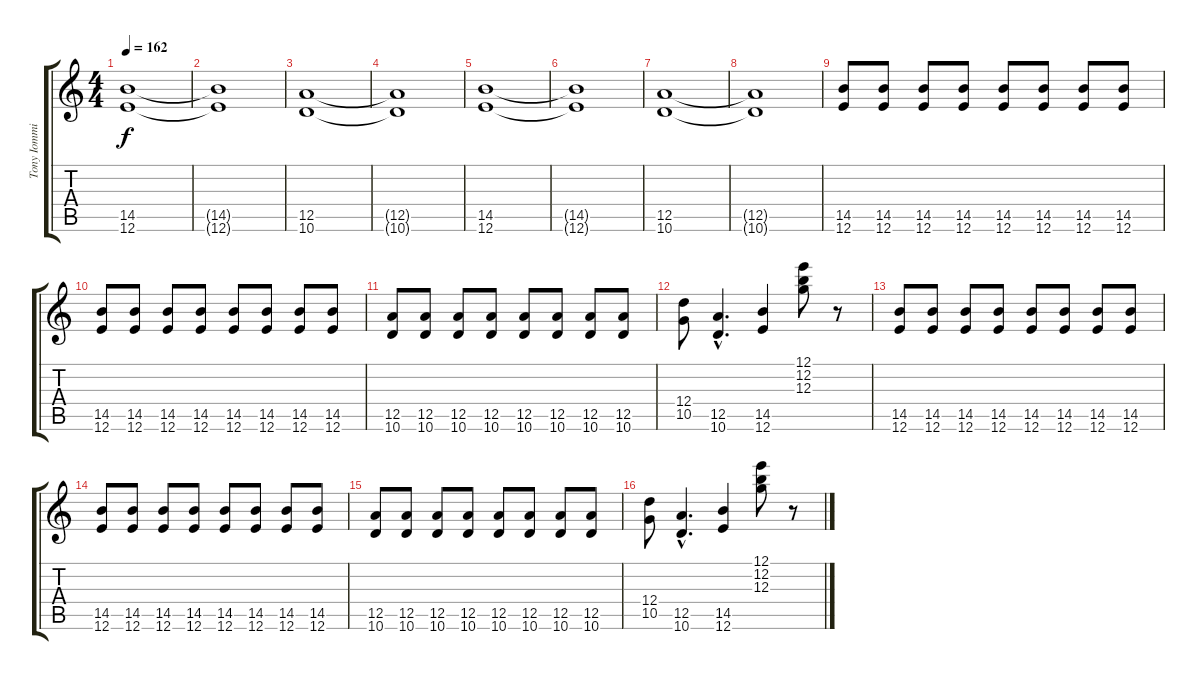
\track ("Tony Iommi" "Tony Iommi") {instrument overdrivenguitar}
\staff {score tabs}
\tuning (E4 B3 G3 D3 A2 E2) {hide}
\ts (4 4)
\tempo 162
\clef g2
\ks c
(14.5 12.6).1{dy f} |
(14.5{t} 12.6{t}).1 |
(12.5 10.6).1 |
(12.5{t} 10.6{t}).1 |
(14.5 12.6).1 |
(14.5{t} 12.6{t}).1 |
(12.5 10.6).1 |
(12.5{t} 10.6{t}).1 |
(14.5 12.6).8 (14.5 12.6).8 (14.5 12.6).8 (14.5 12.6).8 (14.5 12.6).8 (14.5 12.6).8 (14.5 12.6).8 (14.5 12.6).8 |
(14.5 12.6).8 (14.5 12.6).8 (14.5 12.6).8 (14.5 12.6).8 (14.5 12.6).8 (14.5 12.6).8 (14.5 12.6).8 (14.5 12.6).8 |
(12.5 10.6).8 (12.5 10.6).8 (12.5 10.6).8 (12.5 10.6).8 (12.5 10.6).8 (12.5 10.6).8 (12.5 10.6).8 (12.5 10.6).8 |
(12.4 10.5).8 (12.5{hac} 10.6{hac}).4{d} (14.5 12.6).4 (12.1 12.2 12.3).8 r.8 |
(14.5 12.6).8 (14.5 12.6).8 (14.5 12.6).8 (14.5 12.6).8 (14.5 12.6).8 (14.5 12.6).8 (14.5 12.6).8 (14.5 12.6).8 |
(14.5 12.6).8 (14.5 12.6).8 (14.5 12.6).8 (14.5 12.6).8 (14.5 12.6).8 (14.5 12.6).8 (14.5 12.6).8 (14.5 12.6).8 |
(12.5 10.6).8 (12.5 10.6).8 (12.5 10.6).8 (12.5 10.6).8 (12.5 10.6).8 (12.5 10.6).8 (12.5 10.6).8 (12.5 10.6).8 |
(12.4 10.5).8 (12.5{hac} 10.6{hac}).4{d} (14.5 12.6).4 (12.1 12.2 12.3).8 r.8
